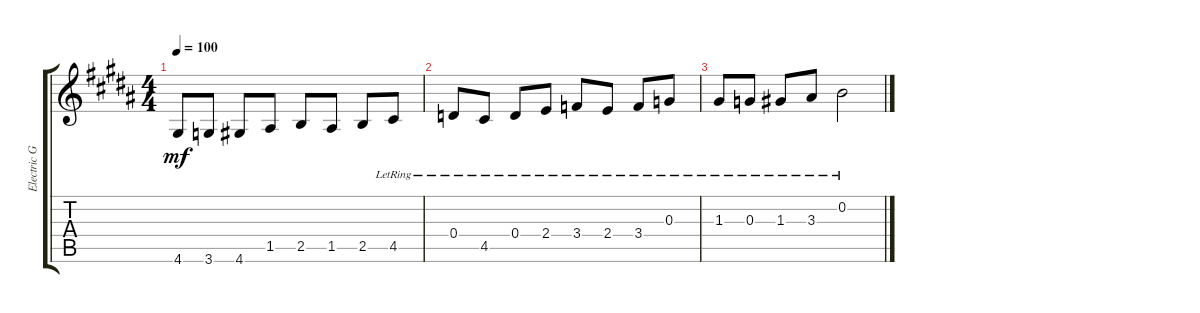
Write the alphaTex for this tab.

\track ("Electric Guitar" "Electric G") {instrument electricguitarclean}
\staff {score tabs}
\tuning (E4 B3 G3 D3 A2 E2) {hide}
\ts (4 4)
\tempo 100
\clef g2
\ks g#minor
4.6.8{dy mf instrument electricguitarclean} 3.6.8 4.6.8 1.5.8 2.5.8 1.5.8 2.5.8 4.5{lr}.8 |
0.4{lr}.8 4.5{lr}.8 0.4{lr}.8 2.4{lr}.8 3.4{lr}.8 2.4{lr}.8 3.4{lr}.8 0.3{lr}.8 |
1.3{lr}.8 0.3{lr}.8 1.3{lr}.8 3.3{lr}.8 0.2{lr}.2
